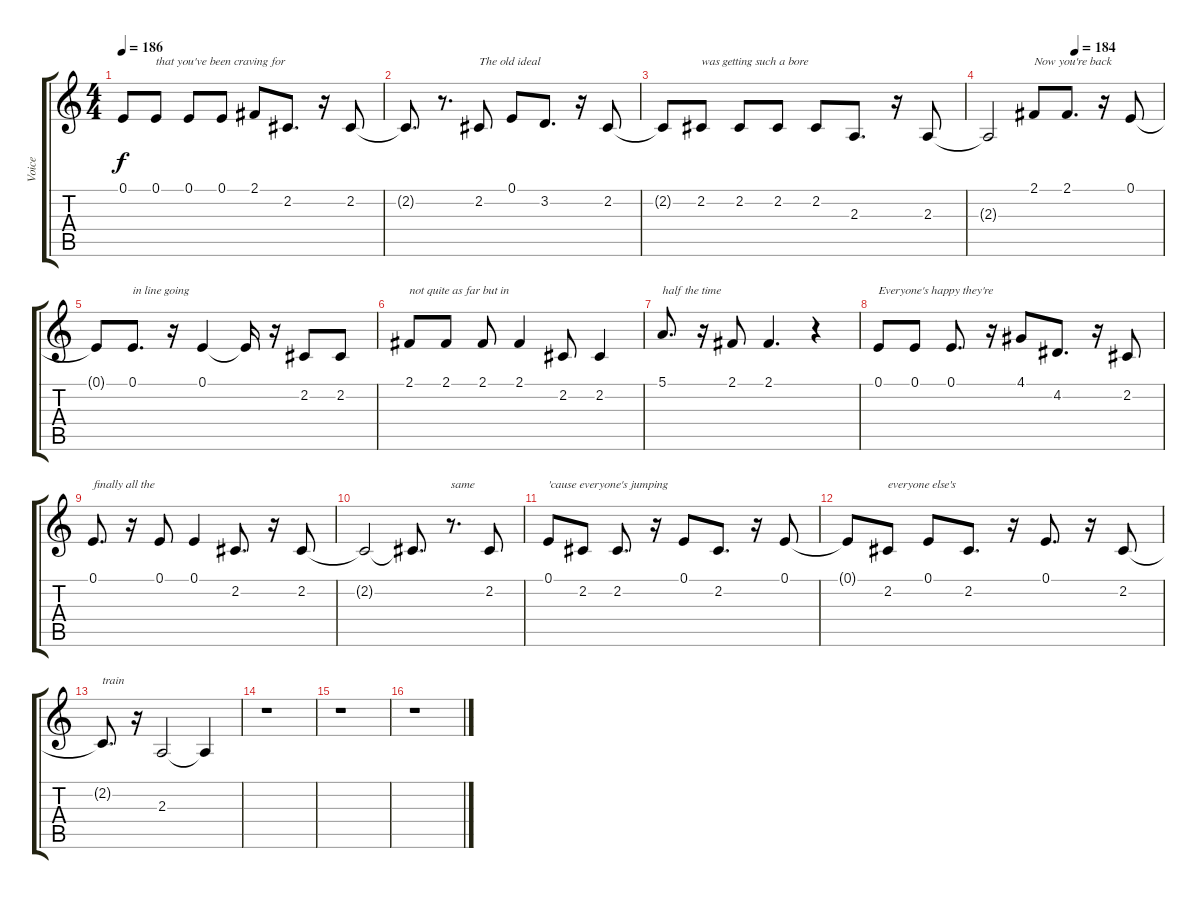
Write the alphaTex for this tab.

\track ("Voice" "Voice") {instrument viola}
\staff {score tabs}
\tuning (E4 B3 G3 D3 A2 E2) {hide}
\ts (4 4)
\tempo 186
\clef g2
\ks c
0.1{t}.8{dy f} 0.1.8{txt "that you've been craving for"} 0.1.8 0.1.8 2.1.8 2.2.8{d} r.16 2.2.8 |
2.2{t}.8{d} r.8{d} 2.2.8{txt "The old ideal"} 0.1.8 3.2.8{d} r.16 2.2.8 |
2.2{t}.8 2.2.8{txt "was getting such a bore"} 2.2.8 2.2.8 2.2.8 2.3.8{d} r.16 2.3.8 |
\tempo (184 0.5)
2.3{t}.2 2.1.8{txt "Now you're back"} 2.1.8{d} r.16 0.1.8 |
0.1{t}.8 0.1.8{d txt "in line going"} r.16 0.1.4 0.1{t}.16 r.16 2.2.8 2.2.8 |
2.1.8{txt "not quite as far but in"} 2.1.8 2.1.8 2.1.4 2.2.8 2.2.4 |
5.1.8{d txt "half the time"} r.16 2.1.8 2.1.4{d} r.4 |
0.1.8{txt "Everyone's happy they're"} 0.1.8 0.1.8{d} r.16 4.1.8 4.2.8{d} r.16 2.2.8 |
0.1.8{d txt "finally all the"} r.16 0.1.8 0.1.4 2.2.8{d} r.16 2.2.8 |
2.2{t}.2 2.2{t}.8{d} r.8{d txt "same"} 2.2.8 |
0.1.8{txt "'cause everyone's jumping "} 2.2.8 2.2.8{d} r.16 0.1.8 2.2.8{d} r.16 0.1.8 |
0.1{t}.8 2.2.8{txt "everyone else's"} 0.1.8 2.2.8{d} r.16 0.1.8{d} r.16 2.2.8 |
2.2{t}.8{d txt "train"} r.16 2.3.2 2.3{t}.4 |
r.1 |
r.1 |
r.1
